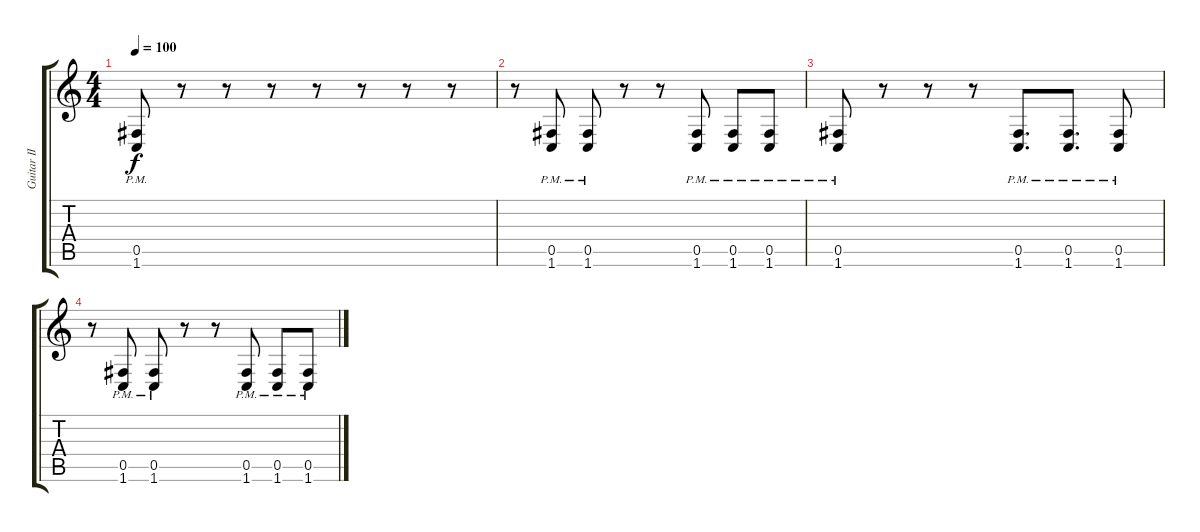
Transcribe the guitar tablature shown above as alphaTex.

\track ("Guitar II" "Guitar II") {instrument distortionguitar}
\staff {score tabs}
\tuning (Db4 Ab3 E3 B2 Gb2 B1) {hide}
\ts (4 4)
\tempo 100
\clef g2
\ks c
(0.5{pm} 1.6{pm}).8{dy f} r.8 r.8 r.8 r.8 r.8 r.8 r.8 |
r.8 (0.5{pm} 1.6{pm}).8 (0.5{pm} 1.6{pm}).8 r.8 r.8 (0.5{pm} 1.6{pm}).8 (0.5{pm} 1.6{pm}).8 (0.5{pm} 1.6{pm}).8 |
(0.5{pm} 1.6{pm}).8 r.8 r.8 r.8 (0.5{pm} 1.6{pm}).8{d} (0.5{pm} 1.6{pm}).8{d} (0.5{pm} 1.6{pm}).8 |
r.8 (0.5{pm} 1.6{pm}).8 (0.5{pm} 1.6{pm}).8 r.8 r.8 (0.5{pm} 1.6{pm}).8 (0.5{pm} 1.6{pm}).8 (0.5{pm} 1.6{pm}).8
